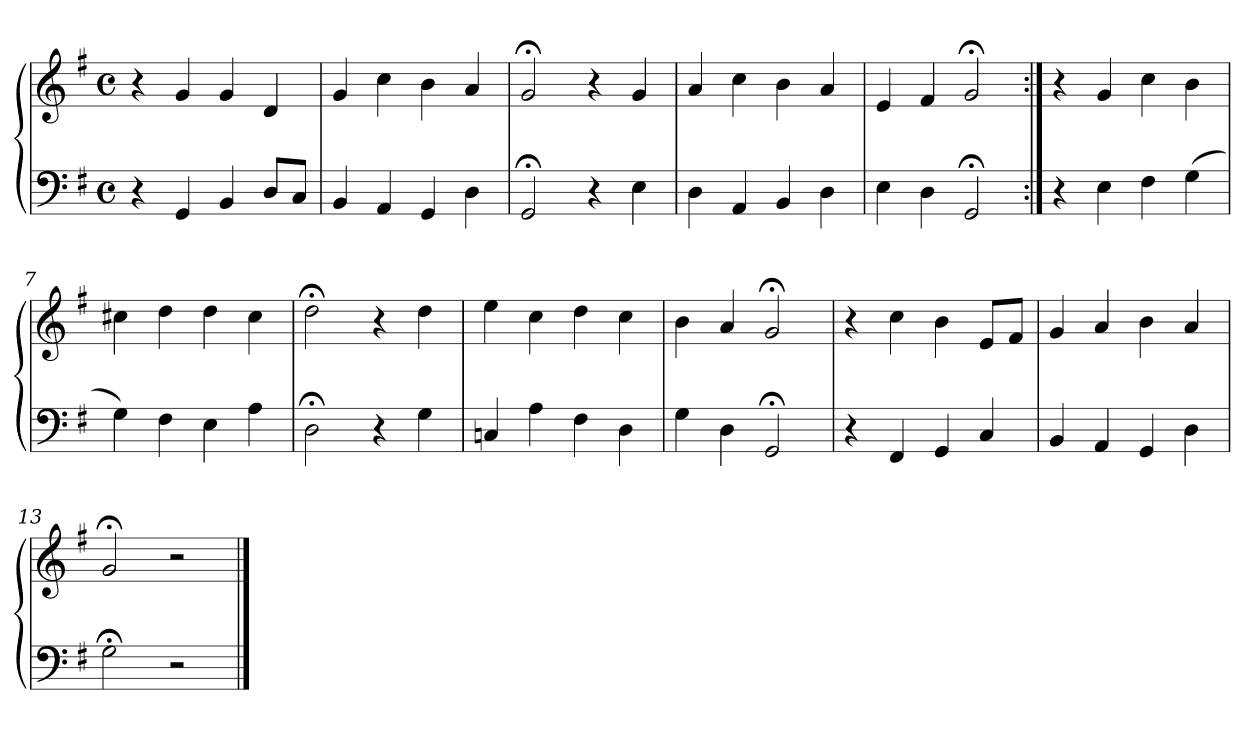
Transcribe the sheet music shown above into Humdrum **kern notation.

**kern	**kern
*part1	*part1
*staff2	*staff1
*clefF4	*clefG2
*k[f#]	*k[f#]
*M4/4	*M4/4
*met(c)	*met(c)
=1	=1
4r	4r
4GG	4g
4BB	4g
8DL	4d
8CJ	.
=2	=2
4BB	4g
4AA	4cc
4GG	4b
4D	4a
=3	=3
2GG;<	2g;<
4r	4r
4E	4g
=4	=4
4D	4a
4AA	4cc
4BB	4b
4D	4a
=5	=5
4E	4e
4D	4f#
2GG;<	2g;<
=6:|!	=6:|!
4r	4r
4E	4g
4F#	4cc
(4G	4b
=7	=7
4G)	4cc#X
4F#	4dd
4E	4dd
4A	4cc#
!!LO:LB:g=z
=8	=8
2D;<	2dd;<
4r	4r
4G	4dd
=9	=9
4Cn	4ee
4A	4cc
4F#	4dd
4D	4cc
=10	=10
4G	4b
4D	4a
2GG;<	2g;<
=11	=11
4r	4r
4FF#	4cc
4GG	4b
4C	8eL
.	8f#J
=12	=12
4BB	4g
4AA	4a
4GG	4b
4D	4a
=13	=13
2G;<	2g;<
2r	2r
==	==
*-	*-
